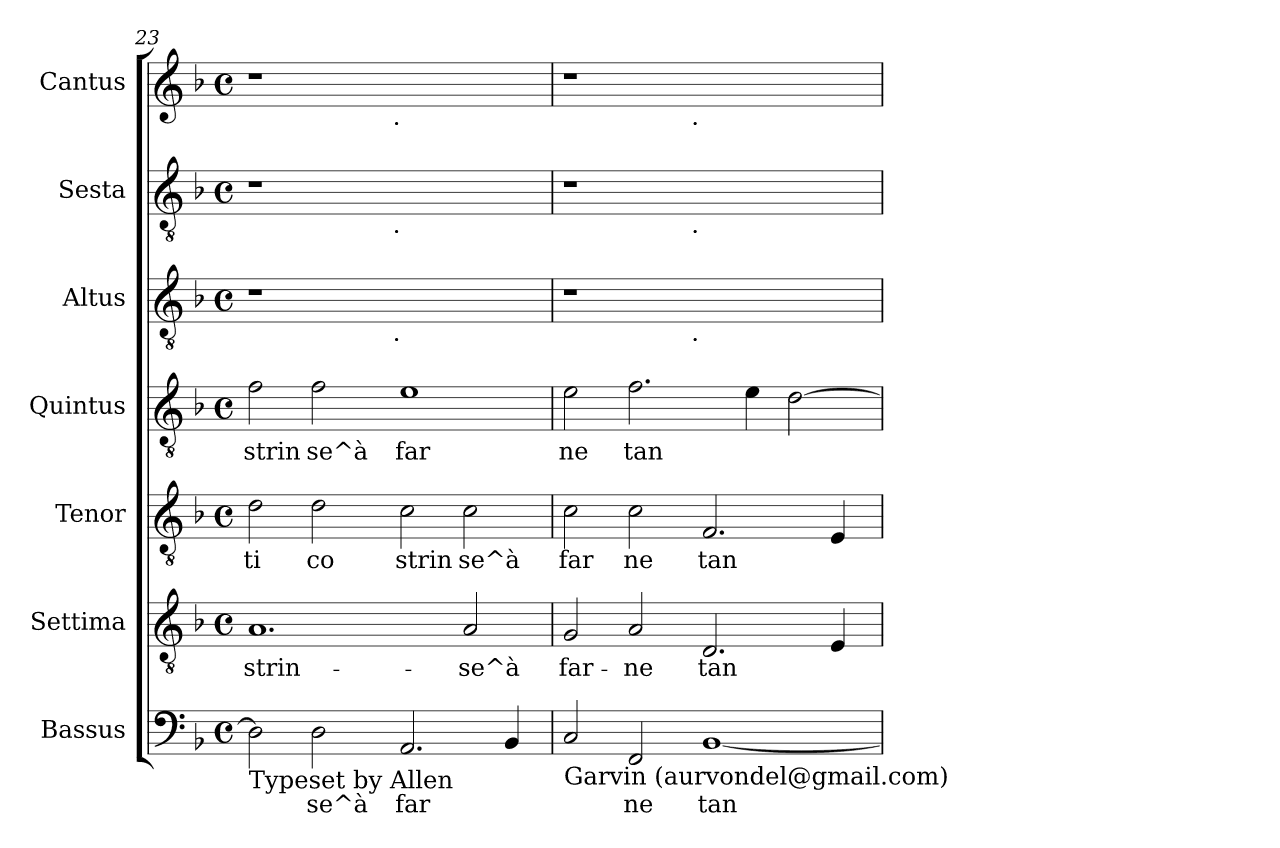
**kern	**text	**kern	**text	**kern	**text	**kern	**text	**kern	**kern	**kern
*part7	*part7	*part6	*part6	*part5	*part5	*part4	*part4	*part3	*part2	*part1
*staff7	*staff7	*staff6	*staff6	*staff5	*staff5	*staff4	*staff4	*staff3	*staff2	*staff1
*I"Bassus	*	*I"Settima	*	*I"Tenor	*	*I"Quintus	*	*I"Altus	*I"Sesta	*I"Cantus
*clefF4	*	*clefGv2	*	*clefGv2	*	*clefGv2	*	*clefGv2	*clefGv2	*clefG2
*k[b-]	*	*k[b-]	*	*k[b-]	*	*k[b-]	*	*k[b-]	*k[b-]	*k[b-]
*F:	*	*F:	*	*F:	*	*F:	*	*F:	*F:	*F:
*M4/4	*	*M4/4	*	*M4/4	*	*M4/4	*	*M4/4	*M4/4	*M4/4
*met(c)	*	*met(c)	*	*met(c)	*	*met(c)	*	*met(c)	*met(c)	*met(c)
=23	=23	=23	=23	=23	=23	=23	=23	=23	=23	=23
!LO:TX:b:t=Typeset by Allen	!	!	!	!	!	!	!	!	!	!
!	!LO:LY:b:cj	!	!LO:LY:b:cj	!	!LO:LY:b:cj	!	!LO:LY:b:cj	!	!	!
*	*	*	*	*	*	*	*	*^	*^	*^
2D\]	.	1.A	-strin-	2d\	ti	2f\	strin	1r	2ryy	1r	2ryy	1r	2ryy
!	!LO:LY:b:cj	!	!	!	!LO:LY:b:cj	!	!LO:LY:b:cj	!	!	!	!	!	!
2D\	se^à	.	.	2d\	co	2f\	se^à	.	4ryy	.	4ryy	.	4ryy
.	.	.	.	.	.	.	.	.	8...ryy	.	8...ryy	.	8...ryy
!	!	!	!	!	!	!	!	!	!	!	!	!	!LO:TX:b:t=.
!	!	!	!	!	!	!	!	!	!	!	!LO:TX:b:t=.	!	!
!	!	!	!	!	!	!	!	!	!LO:TX:b:t=.	!	!	!	!
.	.	.	.	.	.	.	.	.	1ryy	.	1ryy	.	1ryy
!	!LO:LY:b:cj	!	!	!	!LO:LY:b:cj	!	!LO:LY:b:cj	!	!	!	!	!	!
2.AA/	far	.	.	2c\	strin	1e	far	1ryy	.	1ryy	.	1ryy	.
!	!	!	!LO:LY:b:cj	!	!LO:LY:b:cj	!	!	!	!	!	!	!	!
.	.	2A/	-se^à	2c\	se^à	.	.	.	.	.	.	.	.
!	!LO:LY:b:cj	!	!	!	!	!	!	!	!	!	!	!	!
4BB-/	.	.	.	.	.	.	.	.	.	.	.	.	.
.	.	.	.	.	.	.	.	.	64ryy	.	64ryy	.	64ryy
=24	=24	=24	=24	=24	=24	=24	=24	=24	=24	=24	=24	=24	=24
!LO:TX:b:t=Garvin (aurvondel@gmail.com)	!	!	!	!	!	!	!	!	!	!	!	!	!
!	!LO:LY:b:cj	!	!LO:LY:b:cj	!	!LO:LY:b:cj	!	!LO:LY:b:cj	!	!	!	!	!	!
2C/	.	2G/	far-	2c\	far	2e\	ne	1r	2ryy	1r	2ryy	1r	2ryy
!	!LO:LY:b:cj	!	!LO:LY:b:cj	!	!LO:LY:b:cj	!	!LO:LY:b:cj	!	!	!	!	!	!
2FF/	ne	2A/	-ne	2c\	ne	2.f\	tan	.	4...ryy	.	4...ryy	.	4...ryy
!	!	!	!	!	!	!	!	!	!	!	!	!	!LO:TX:b:t=.
!	!	!	!	!	!	!	!	!	!	!	!LO:TX:b:t=.	!	!
!	!	!	!	!	!	!	!	!	!LO:TX:b:t=.	!	!	!	!
.	.	.	.	.	.	.	.	.	1ryy	.	1ryy	.	1ryy
!	!LO:LY:b:cj	!	!LO:LY:b:cj	!	!LO:LY:b:cj	!	!	!	!	!	!	!	!
[<1BB-	tan	2.D/	tan-	2.F/	tan	.	.	1ryy	.	1ryy	.	1ryy	.
!	!	!	!	!	!	!	!LO:LY:b:cj	!	!	!	!	!	!
.	.	.	.	.	.	4e\	.	.	.	.	.	.	.
!	!	!	!	!	!	!	!LO:LY:b:cj	!	!	!	!	!	!
.	.	.	.	.	.	[>2d\	.	.	.	.	.	.	.
!	!	!	!LO:LY:b:cj	!	!LO:LY:b:cj	!	!	!	!	!	!	!	!
.	.	4E/	--	4E/	.	.	.	.	.	.	.	.	.
.	.	.	.	.	.	.	.	.	32ryy	.	32ryy	.	32ryy
*	*	*	*	*	*	*	*	*v	*v	*	*	*v	*v
*	*	*	*	*	*	*	*	*	*v	*v	*
=	=	=	=	=	=	=	=	=	=	=
*-	*-	*-	*-	*-	*-	*-	*-	*-	*-	*-
